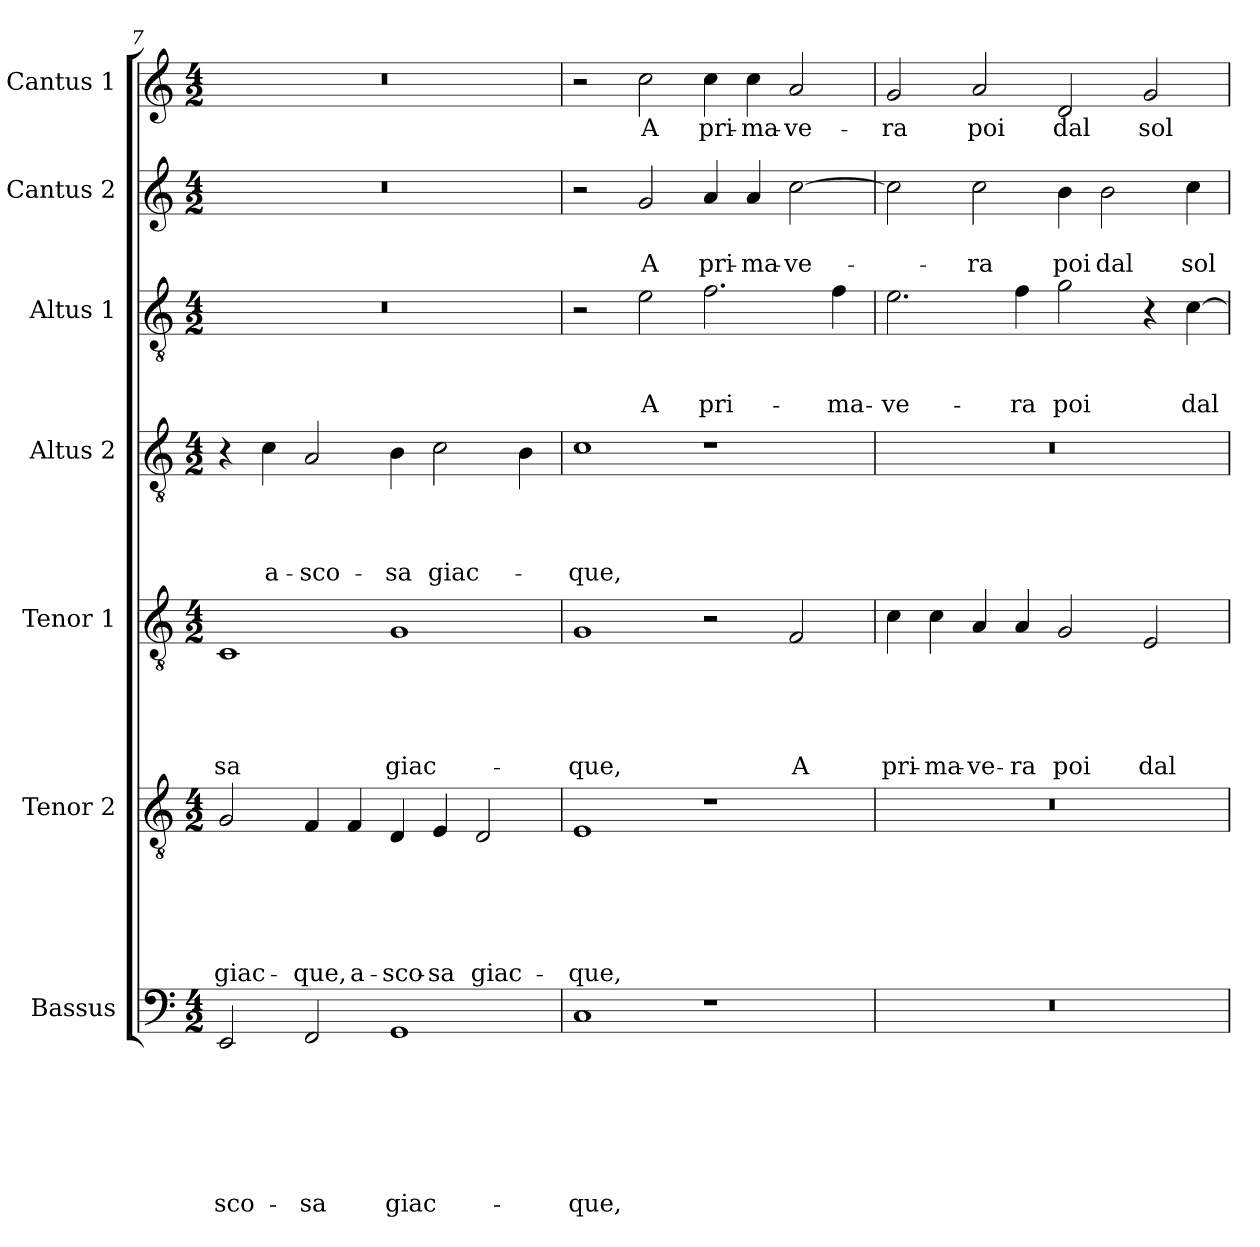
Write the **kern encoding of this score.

**kern	**text	**text	**text	**text	**text	**text	**text	**kern	**text	**text	**text	**text	**text	**text	**kern	**text	**text	**text	**text	**text	**kern	**text	**text	**text	**text	**kern	**text	**text	**text	**kern	**text	**text	**kern	**text
*part7	*part7	*part7	*part7	*part7	*part7	*part7	*part7	*part6	*part6	*part6	*part6	*part6	*part6	*part6	*part5	*part5	*part5	*part5	*part5	*part5	*part4	*part4	*part4	*part4	*part4	*part3	*part3	*part3	*part3	*part2	*part2	*part2	*part1	*part1
*staff7	*staff7	*staff7	*staff7	*staff7	*staff7	*staff7	*staff7	*staff6	*staff6	*staff6	*staff6	*staff6	*staff6	*staff6	*staff5	*staff5	*staff5	*staff5	*staff5	*staff5	*staff4	*staff4	*staff4	*staff4	*staff4	*staff3	*staff3	*staff3	*staff3	*staff2	*staff2	*staff2	*staff1	*staff1
*I"Bassus	*	*	*	*	*	*	*	*I"Tenor 2	*	*	*	*	*	*	*I"Tenor 1	*	*	*	*	*	*I"Altus 2	*	*	*	*	*I"Altus 1	*	*	*	*I"Cantus 2	*	*	*I"Cantus 1	*
*clefF4	*	*	*	*	*	*	*	*clefGv2	*	*	*	*	*	*	*clefGv2	*	*	*	*	*	*clefGv2	*	*	*	*	*clefGv2	*	*	*	*clefG2	*	*	*clefG2	*
*k[]	*	*	*	*	*	*	*	*k[]	*	*	*	*	*	*	*k[]	*	*	*	*	*	*k[]	*	*	*	*	*k[]	*	*	*	*k[]	*	*	*k[]	*
*a:	*	*	*	*	*	*	*	*a:	*	*	*	*	*	*	*a:	*	*	*	*	*	*a:	*	*	*	*	*a:	*	*	*	*a:	*	*	*a:	*
*M4/2	*	*	*	*	*	*	*	*M4/2	*	*	*	*	*	*	*M4/2	*	*	*	*	*	*M4/2	*	*	*	*	*M4/2	*	*	*	*M4/2	*	*	*M4/2	*
=7	=7	=7	=7	=7	=7	=7	=7	=7	=7	=7	=7	=7	=7	=7	=7	=7	=7	=7	=7	=7	=7	=7	=7	=7	=7	=7	=7	=7	=7	=7	=7	=7	=7	=7
!	!	!	!	!	!	!	!LO:LY:b	!	!	!	!	!	!	!LO:LY:b	!	!	!	!	!	!LO:LY:b	!	!	!	!	!	!	!	!	!	!	!	!	!	!
2EE/	.	.	.	.	.	.	-sco-	2G/	.	.	.	.	.	giac-	1C	.	.	.	.	-sa	4r	.	.	.	.	0r	.	.	.	0r	.	.	0r	.
!	!	!	!	!	!	!	!	!	!	!	!	!	!	!	!	!	!	!	!	!	!	!	!	!	!LO:LY:b	!	!	!	!	!	!	!	!	!
.	.	.	.	.	.	.	.	.	.	.	.	.	.	.	.	.	.	.	.	.	4c\	.	.	.	a-	.	.	.	.	.	.	.	.	.
!	!	!	!	!	!	!	!LO:LY:b	!	!	!	!	!	!	!LO:LY:b	!	!	!	!	!	!	!	!	!	!	!LO:LY:b	!	!	!	!	!	!	!	!	!
2FF/	.	.	.	.	.	.	-sa	4F/	.	.	.	.	.	-que,	.	.	.	.	.	.	2A/	.	.	.	-sco-	.	.	.	.	.	.	.	.	.
!	!	!	!	!	!	!	!	!	!	!	!	!	!	!LO:LY:b	!	!	!	!	!	!	!	!	!	!	!	!	!	!	!	!	!	!	!	!
.	.	.	.	.	.	.	.	4F/	.	.	.	.	.	a-	.	.	.	.	.	.	.	.	.	.	.	.	.	.	.	.	.	.	.	.
!	!	!	!	!	!	!	!LO:LY:b	!	!	!	!	!	!	!LO:LY:b	!	!	!	!	!	!LO:LY:b	!	!	!	!	!LO:LY:b	!	!	!	!	!	!	!	!	!
1GG	.	.	.	.	.	.	giac-	4D/	.	.	.	.	.	-sco-	1G	.	.	.	.	giac-	4B\	.	.	.	-sa	.	.	.	.	.	.	.	.	.
!	!	!	!	!	!	!	!	!	!	!	!	!	!	!LO:LY:b	!	!	!	!	!	!	!	!	!	!	!LO:LY:b	!	!	!	!	!	!	!	!	!
.	.	.	.	.	.	.	.	4E/	.	.	.	.	.	-sa	.	.	.	.	.	.	2c\	.	.	.	giac-	.	.	.	.	.	.	.	.	.
!	!	!	!	!	!	!	!	!	!	!	!	!	!	!LO:LY:b	!	!	!	!	!	!	!	!	!	!	!	!	!	!	!	!	!	!	!	!
.	.	.	.	.	.	.	.	2D/	.	.	.	.	.	giac-	.	.	.	.	.	.	.	.	.	.	.	.	.	.	.	.	.	.	.	.
.	.	.	.	.	.	.	.	.	.	.	.	.	.	.	.	.	.	.	.	.	4B\	.	.	.	.	.	.	.	.	.	.	.	.	.
=8	=8	=8	=8	=8	=8	=8	=8	=8	=8	=8	=8	=8	=8	=8	=8	=8	=8	=8	=8	=8	=8	=8	=8	=8	=8	=8	=8	=8	=8	=8	=8	=8	=8	=8
!	!	!	!	!	!	!	!LO:LY:b	!	!	!	!	!	!	!LO:LY:b	!	!	!	!	!	!LO:LY:b	!	!	!	!	!LO:LY:b	!	!	!	!	!	!	!	!	!
1C	.	.	.	.	.	.	-que,	1E	.	.	.	.	.	-que,	1G	.	.	.	.	-que,	1c	.	.	.	-que,	2r	.	.	.	2r	.	.	2r	.
!	!	!	!	!	!	!	!	!	!	!	!	!	!	!	!	!	!	!	!	!	!	!	!	!	!	!	!	!	!LO:LY:b	!	!	!LO:LY:b	!	!LO:LY:b
.	.	.	.	.	.	.	.	.	.	.	.	.	.	.	.	.	.	.	.	.	.	.	.	.	.	2e\	.	.	A	2g/	.	A	2cc\	A
!	!	!	!	!	!	!	!	!	!	!	!	!	!	!	!	!	!	!	!	!	!	!	!	!	!	!	!	!	!LO:LY:b	!	!	!LO:LY:b	!	!LO:LY:b
1r	.	.	.	.	.	.	.	1r	.	.	.	.	.	.	2r	.	.	.	.	.	1r	.	.	.	.	2.f\	.	.	pri-	4a/	.	pri-	4cc\	pri-
!	!	!	!	!	!	!	!	!	!	!	!	!	!	!	!	!	!	!	!	!	!	!	!	!	!	!	!	!	!	!	!	!LO:LY:b	!	!LO:LY:b
.	.	.	.	.	.	.	.	.	.	.	.	.	.	.	.	.	.	.	.	.	.	.	.	.	.	.	.	.	.	4a/	.	-ma-	4cc\	-ma-
!	!	!	!	!	!	!	!	!	!	!	!	!	!	!	!	!	!	!	!	!LO:LY:b	!	!	!	!	!	!	!	!	!	!	!	!LO:LY:b	!	!LO:LY:b
.	.	.	.	.	.	.	.	.	.	.	.	.	.	.	2F/	.	.	.	.	A	.	.	.	.	.	.	.	.	.	[2cc\	.	-ve-	2a/	-ve-
!	!	!	!	!	!	!	!	!	!	!	!	!	!	!	!	!	!	!	!	!	!	!	!	!	!	!	!	!	!LO:LY:b	!	!	!	!	!
.	.	.	.	.	.	.	.	.	.	.	.	.	.	.	.	.	.	.	.	.	.	.	.	.	.	4f\	.	.	-ma-	.	.	.	.	.
=9	=9	=9	=9	=9	=9	=9	=9	=9	=9	=9	=9	=9	=9	=9	=9	=9	=9	=9	=9	=9	=9	=9	=9	=9	=9	=9	=9	=9	=9	=9	=9	=9	=9	=9
!	!	!	!	!	!	!	!	!	!	!	!	!	!	!	!	!	!	!	!	!LO:LY:b	!	!	!	!	!	!	!	!	!LO:LY:b	!	!	!	!	!LO:LY:b
0r	.	.	.	.	.	.	.	0r	.	.	.	.	.	.	4c\	.	.	.	.	pri-	0r	.	.	.	.	2.e\	.	.	-ve-	2cc\]	.	.	2g/	-ra
!	!	!	!	!	!	!	!	!	!	!	!	!	!	!	!	!	!	!	!	!LO:LY:b	!	!	!	!	!	!	!	!	!	!	!	!	!	!
.	.	.	.	.	.	.	.	.	.	.	.	.	.	.	4c\	.	.	.	.	-ma-	.	.	.	.	.	.	.	.	.	.	.	.	.	.
!	!	!	!	!	!	!	!	!	!	!	!	!	!	!	!	!	!	!	!	!LO:LY:b	!	!	!	!	!	!	!	!	!	!	!	!LO:LY:b	!	!LO:LY:b
.	.	.	.	.	.	.	.	.	.	.	.	.	.	.	4A/	.	.	.	.	-ve-	.	.	.	.	.	.	.	.	.	2cc\	.	-ra	2a/	poi
!	!	!	!	!	!	!	!	!	!	!	!	!	!	!	!	!	!	!	!	!LO:LY:b	!	!	!	!	!	!	!	!	!LO:LY:b	!	!	!	!	!
.	.	.	.	.	.	.	.	.	.	.	.	.	.	.	4A/	.	.	.	.	-ra	.	.	.	.	.	4f\	.	.	-ra	.	.	.	.	.
!	!	!	!	!	!	!	!	!	!	!	!	!	!	!	!	!	!	!	!	!LO:LY:b	!	!	!	!	!	!	!	!	!LO:LY:b	!	!	!LO:LY:b	!	!LO:LY:b
.	.	.	.	.	.	.	.	.	.	.	.	.	.	.	2G/	.	.	.	.	poi	.	.	.	.	.	2g\	.	.	poi	4b\	.	poi	2d/	dal
!	!	!	!	!	!	!	!	!	!	!	!	!	!	!	!	!	!	!	!	!	!	!	!	!	!	!	!	!	!	!	!	!LO:LY:b	!	!
.	.	.	.	.	.	.	.	.	.	.	.	.	.	.	.	.	.	.	.	.	.	.	.	.	.	.	.	.	.	2b\	.	dal	.	.
!	!	!	!	!	!	!	!	!	!	!	!	!	!	!	!	!	!	!	!	!LO:LY:b	!	!	!	!	!	!	!	!	!	!	!	!	!	!LO:LY:b
.	.	.	.	.	.	.	.	.	.	.	.	.	.	.	2E/	.	.	.	.	dal	.	.	.	.	.	4r	.	.	.	.	.	.	2g/	sol
!	!	!	!	!	!	!	!	!	!	!	!	!	!	!	!	!	!	!	!	!	!	!	!	!	!	!	!	!	!LO:LY:b	!	!	!LO:LY:b	!	!
.	.	.	.	.	.	.	.	.	.	.	.	.	.	.	.	.	.	.	.	.	.	.	.	.	.	[4c\	.	.	dal	4cc\	.	sol	.	.
=	=	=	=	=	=	=	=	=	=	=	=	=	=	=	=	=	=	=	=	=	=	=	=	=	=	=	=	=	=	=	=	=	=	=
*-	*-	*-	*-	*-	*-	*-	*-	*-	*-	*-	*-	*-	*-	*-	*-	*-	*-	*-	*-	*-	*-	*-	*-	*-	*-	*-	*-	*-	*-	*-	*-	*-	*-	*-
